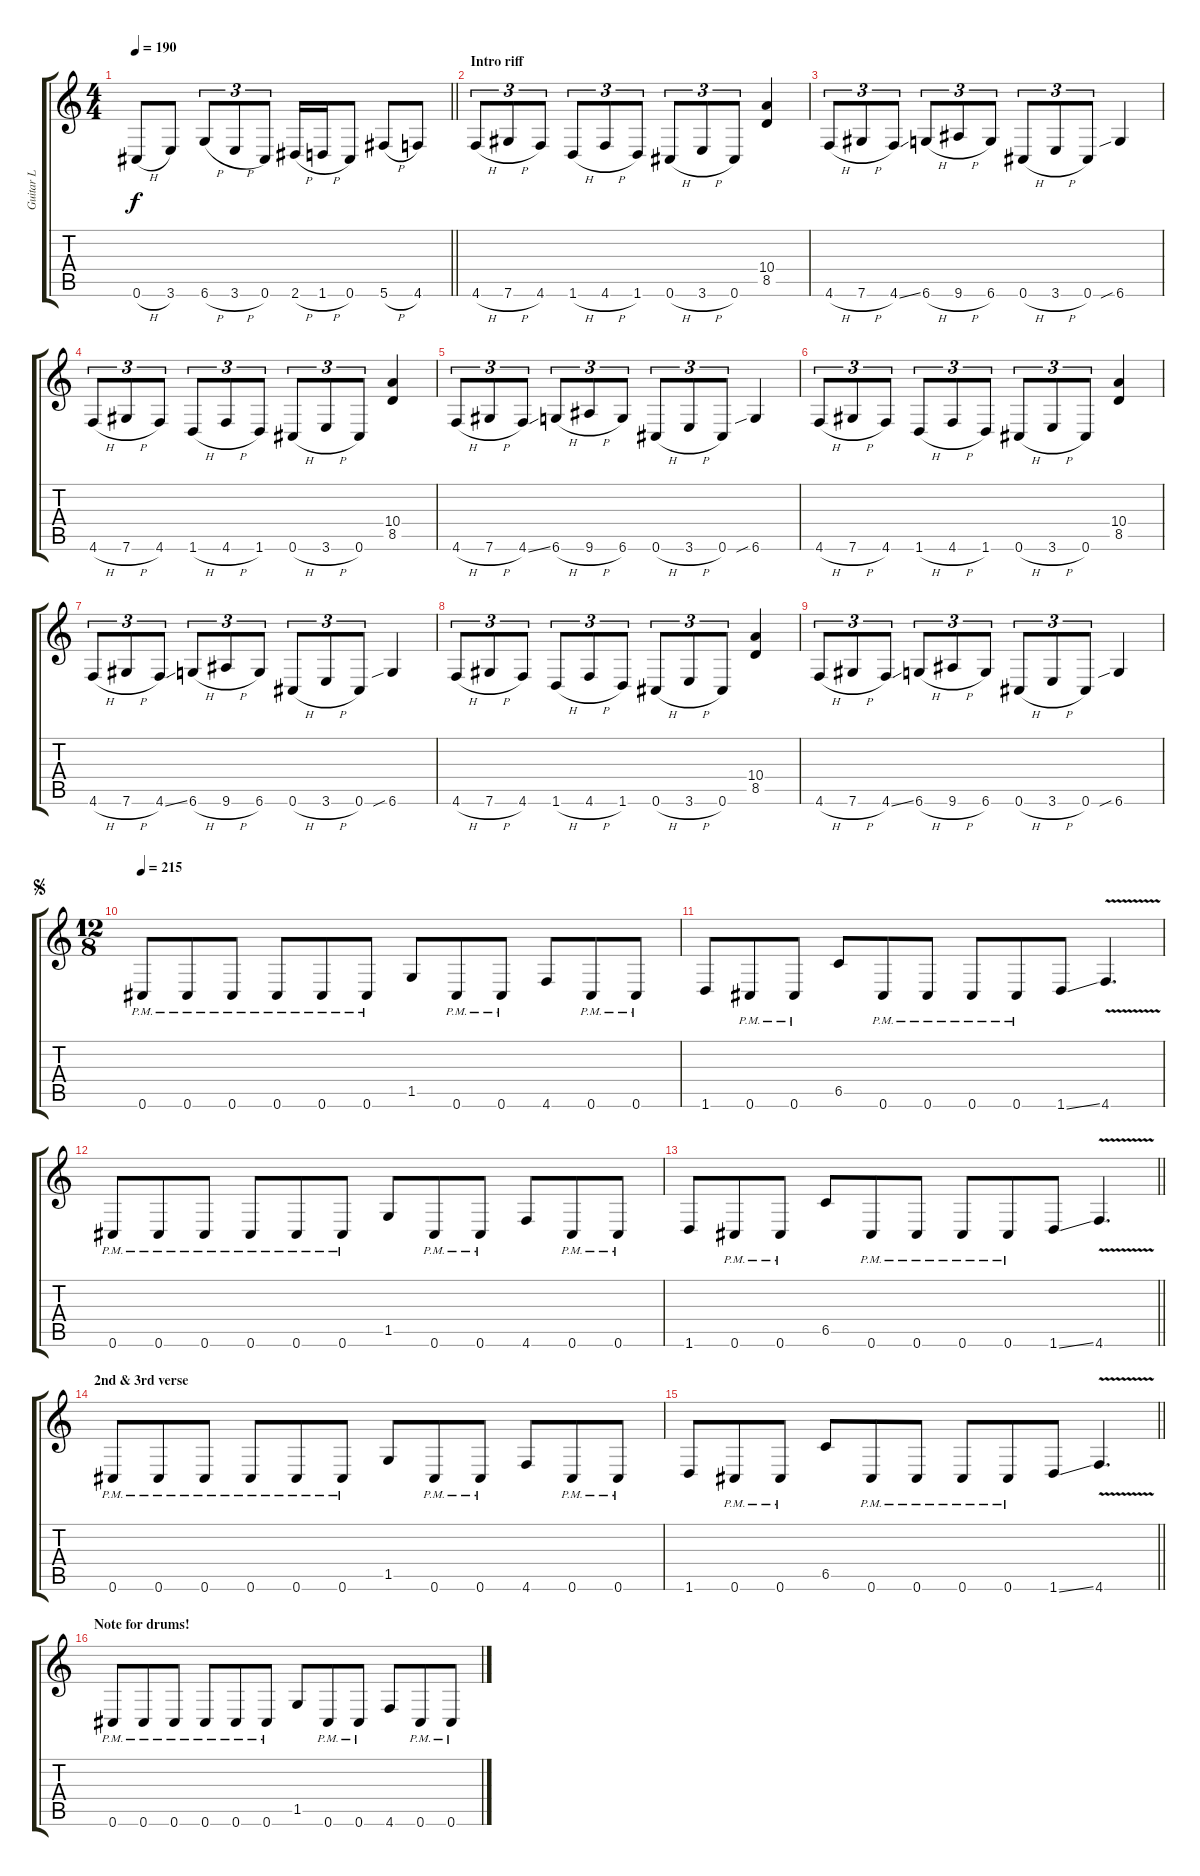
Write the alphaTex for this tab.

\track ("Guitar L" "Guitar L") {instrument distortionguitar}
\staff {score tabs}
\tuning (Db4 Ab3 E3 B2 Gb2 Db2) {hide}
\ts (4 4)
\tempo 190
\clef g2
\barLineRight lightlight
\ks c
0.6{h}.8{dy f} 3.6.8 6.6{h}.8{tu (3 2)} 3.6{h}.8{tu (3 2)} 0.6.8{tu (3 2)} 2.6{h}.16 1.6{h}.16 0.6.8 5.6{h}.8 4.6.8 |
\section ("" "Intro riff")
4.6{h}.8{tu (3 2)} 7.6{h}.8{tu (3 2)} 4.6.8{tu (3 2)} 1.6{h}.8{tu (3 2)} 4.6{h}.8{tu (3 2)} 1.6.8{tu (3 2)} 0.6{h}.8{tu (3 2)} 3.6{h}.8{tu (3 2)} 0.6.8{tu (3 2)} (10.4 8.5).4 |
4.6{h}.8{tu (3 2)} 7.6{h}.8{tu (3 2)} 4.6{ss}.8{tu (3 2)} 6.6{h}.8{tu (3 2)} 9.6{h}.8{tu (3 2)} 6.6.8{tu (3 2)} 0.6{h}.8{tu (3 2)} 3.6{h}.8{tu (3 2)} 0.6.8{tu (3 2)} 6.6{sib}.4 |
4.6{h}.8{tu (3 2)} 7.6{h}.8{tu (3 2)} 4.6.8{tu (3 2)} 1.6{h}.8{tu (3 2)} 4.6{h}.8{tu (3 2)} 1.6.8{tu (3 2)} 0.6{h}.8{tu (3 2)} 3.6{h}.8{tu (3 2)} 0.6.8{tu (3 2)} (10.4 8.5).4 |
4.6{h}.8{tu (3 2)} 7.6{h}.8{tu (3 2)} 4.6{ss}.8{tu (3 2)} 6.6{h}.8{tu (3 2)} 9.6{h}.8{tu (3 2)} 6.6.8{tu (3 2)} 0.6{h}.8{tu (3 2)} 3.6{h}.8{tu (3 2)} 0.6.8{tu (3 2)} 6.6{sib}.4 |
4.6{h}.8{tu (3 2)} 7.6{h}.8{tu (3 2)} 4.6.8{tu (3 2)} 1.6{h}.8{tu (3 2)} 4.6{h}.8{tu (3 2)} 1.6.8{tu (3 2)} 0.6{h}.8{tu (3 2)} 3.6{h}.8{tu (3 2)} 0.6.8{tu (3 2)} (10.4 8.5).4 |
4.6{h}.8{tu (3 2)} 7.6{h}.8{tu (3 2)} 4.6{ss}.8{tu (3 2)} 6.6{h}.8{tu (3 2)} 9.6{h}.8{tu (3 2)} 6.6.8{tu (3 2)} 0.6{h}.8{tu (3 2)} 3.6{h}.8{tu (3 2)} 0.6.8{tu (3 2)} 6.6{sib}.4 |
4.6{h}.8{tu (3 2)} 7.6{h}.8{tu (3 2)} 4.6.8{tu (3 2)} 1.6{h}.8{tu (3 2)} 4.6{h}.8{tu (3 2)} 1.6.8{tu (3 2)} 0.6{h}.8{tu (3 2)} 3.6{h}.8{tu (3 2)} 0.6.8{tu (3 2)} (10.4 8.5).4 |
4.6{h}.8{tu (3 2)} 7.6{h}.8{tu (3 2)} 4.6{ss}.8{tu (3 2)} 6.6{h}.8{tu (3 2)} 9.6{h}.8{tu (3 2)} 6.6.8{tu (3 2)} 0.6{h}.8{tu (3 2)} 3.6{h}.8{tu (3 2)} 0.6.8{tu (3 2)} 6.6{sib}.4 |
\ts (12 8)
\jump segno
\tempo 215
0.6{pm}.8 0.6{pm}.8 0.6{pm}.8 0.6{pm}.8 0.6{pm}.8 0.6{pm}.8 1.5.8 0.6{pm}.8 0.6{pm}.8 4.6.8 0.6{pm}.8 0.6{pm}.8 |
1.6.8 0.6{pm}.8 0.6{pm}.8 6.5.8 0.6{pm}.8 0.6{pm}.8 0.6{pm}.8 0.6{pm}.8 1.6{ss}.8 4.6{v}.4{d} |
0.6{pm}.8 0.6{pm}.8 0.6{pm}.8 0.6{pm}.8 0.6{pm}.8 0.6{pm}.8 1.5.8 0.6{pm}.8 0.6{pm}.8 4.6.8 0.6{pm}.8 0.6{pm}.8 |
\barLineRight lightlight
1.6.8 0.6{pm}.8 0.6{pm}.8 6.5.8 0.6{pm}.8 0.6{pm}.8 0.6{pm}.8 0.6{pm}.8 1.6{ss}.8 4.6{v}.4{d} |
\section ("" "2nd & 3rd verse")
0.6{pm}.8 0.6{pm}.8 0.6{pm}.8 0.6{pm}.8 0.6{pm}.8 0.6{pm}.8 1.5.8 0.6{pm}.8 0.6{pm}.8 4.6.8 0.6{pm}.8 0.6{pm}.8 |
\barLineRight lightlight
1.6.8 0.6{pm}.8 0.6{pm}.8 6.5.8 0.6{pm}.8 0.6{pm}.8 0.6{pm}.8 0.6{pm}.8 1.6{ss}.8 4.6{v}.4{d} |
\section ("" "Note for drums!")
0.6{pm}.8 0.6{pm}.8 0.6{pm}.8 0.6{pm}.8 0.6{pm}.8 0.6{pm}.8 1.5.8 0.6{pm}.8 0.6{pm}.8 4.6.8 0.6{pm}.8 0.6{pm}.8
